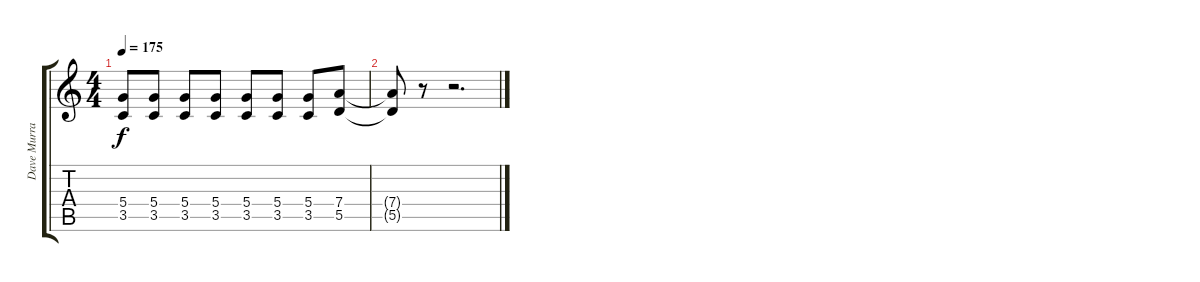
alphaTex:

\track ("Dave Murray" "Dave Murra") {instrument distortionguitar}
\staff {score tabs}
\tuning (E4 B3 G3 D3 A2 E2) {hide}
\ts (4 4)
\tempo 175
\clef g2
\ks c
(5.4{t} 3.5{t}).8{dy f} (5.4 3.5).8 (5.4 3.5).8 (5.4 3.5).8 (5.4 3.5).8 (5.4 3.5).8 (5.4 3.5).8 (7.4 5.5).8 |
(7.4{t} 5.5{t}).8 r.8 r.2{d}
